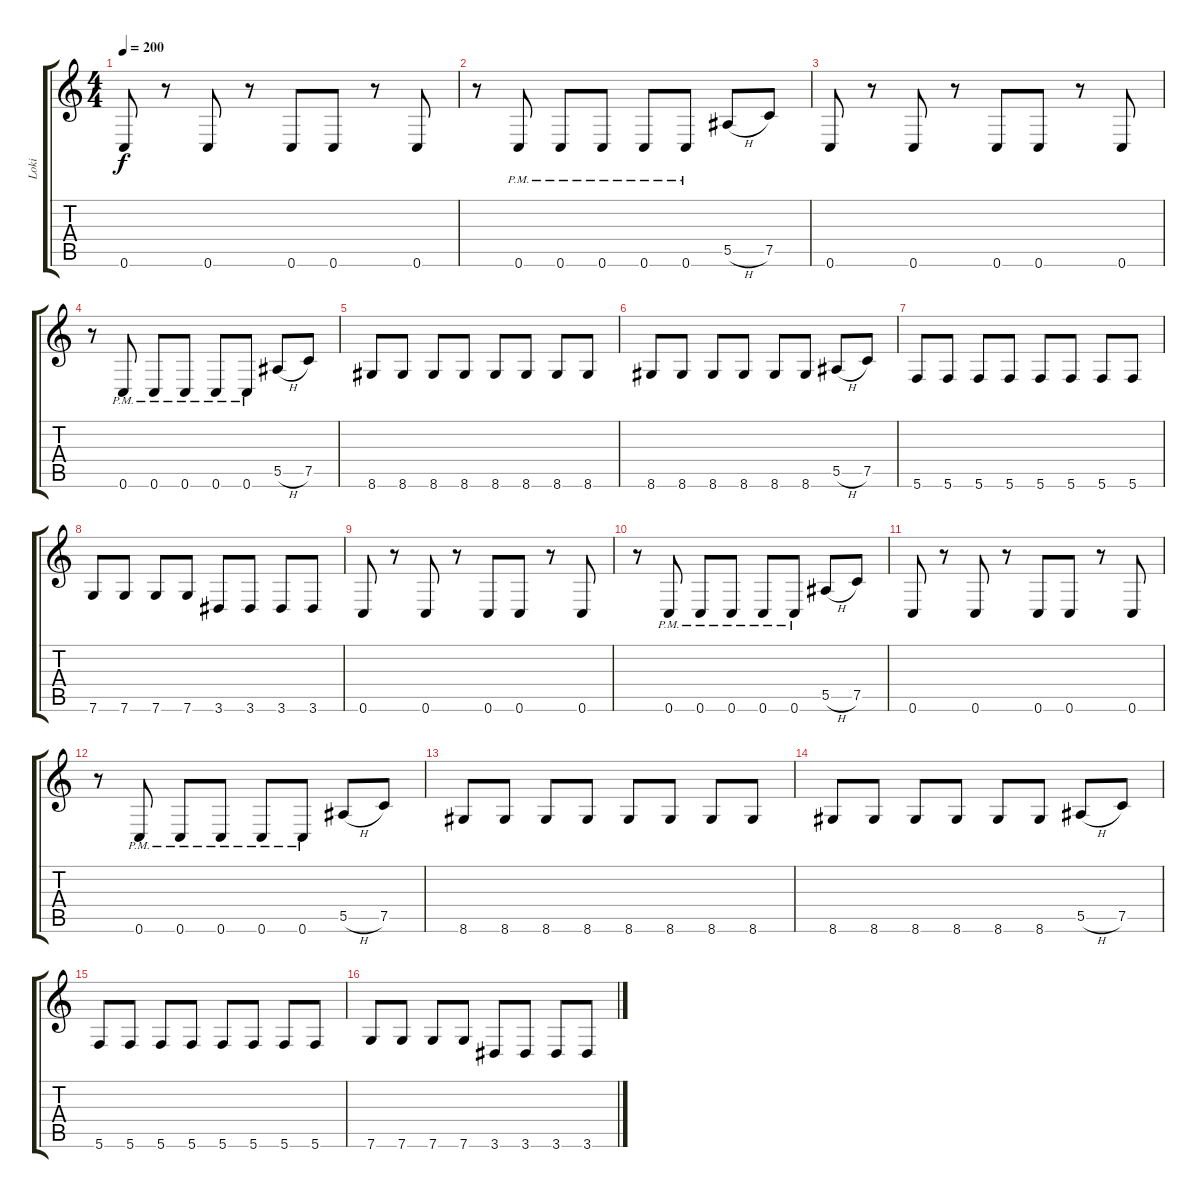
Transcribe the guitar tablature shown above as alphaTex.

\track ("Loki" "Loki") {instrument distortionguitar}
\staff {score tabs}
\tuning (C4 G3 Eb3 Bb2 F2 C2) {hide}
\ts (4 4)
\tempo 200
\clef g2
\ks c
0.6.8{dy f} r.8 0.6.8 r.8 0.6.8 0.6.8 r.8 0.6.8 |
r.8 0.6{pm}.8 0.6{pm}.8 0.6{pm}.8 0.6{pm}.8 0.6{pm}.8 5.5{h}.8 7.5.8 |
0.6.8 r.8 0.6.8 r.8 0.6.8 0.6.8 r.8 0.6.8 |
r.8 0.6{pm}.8 0.6{pm}.8 0.6{pm}.8 0.6{pm}.8 0.6{pm}.8 5.5{h}.8 7.5.8 |
8.6.8 8.6.8 8.6.8 8.6.8 8.6.8 8.6.8 8.6.8 8.6.8 |
8.6.8 8.6.8 8.6.8 8.6.8 8.6.8 8.6.8 5.5{h}.8 7.5.8 |
5.6.8 5.6.8 5.6.8 5.6.8 5.6.8 5.6.8 5.6.8 5.6.8 |
7.6.8 7.6.8 7.6.8 7.6.8 3.6.8 3.6.8 3.6.8 3.6.8 |
0.6.8 r.8 0.6.8 r.8 0.6.8 0.6.8 r.8 0.6.8 |
r.8 0.6{pm}.8 0.6{pm}.8 0.6{pm}.8 0.6{pm}.8 0.6{pm}.8 5.5{h}.8 7.5.8 |
0.6.8 r.8 0.6.8 r.8 0.6.8 0.6.8 r.8 0.6.8 |
r.8 0.6{pm}.8 0.6{pm}.8 0.6{pm}.8 0.6{pm}.8 0.6{pm}.8 5.5{h}.8 7.5.8 |
8.6.8 8.6.8 8.6.8 8.6.8 8.6.8 8.6.8 8.6.8 8.6.8 |
8.6.8 8.6.8 8.6.8 8.6.8 8.6.8 8.6.8 5.5{h}.8 7.5.8 |
5.6.8 5.6.8 5.6.8 5.6.8 5.6.8 5.6.8 5.6.8 5.6.8 |
7.6.8 7.6.8 7.6.8 7.6.8 3.6.8 3.6.8 3.6.8 3.6.8
